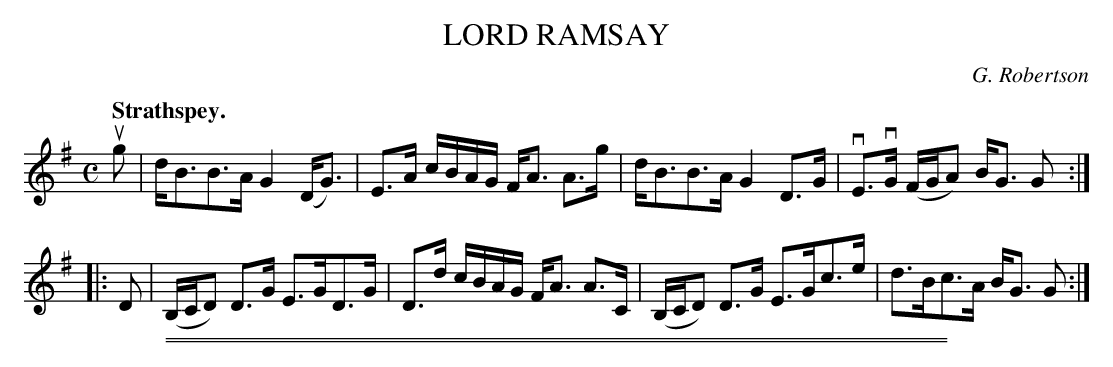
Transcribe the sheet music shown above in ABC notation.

X:1
T: LORD RAMSAY
C: G. Robertson
Q:"Strathspey."
M: C
L: 1/16
K: G
ug2 |\
dB3B3A G4 (DG3) | E3A cBAG FA3 A3g |\
dB3B3A G4 D3G | vE3vG (FGA2) BG3 G2 :|
|: D2 |\
(B,CD2) D3G E3GD3G | D3d cBAG FA3 A3C |\
(B,CD2) D3G E3Gc3e | d3Bc3A BG3 G2 :|
